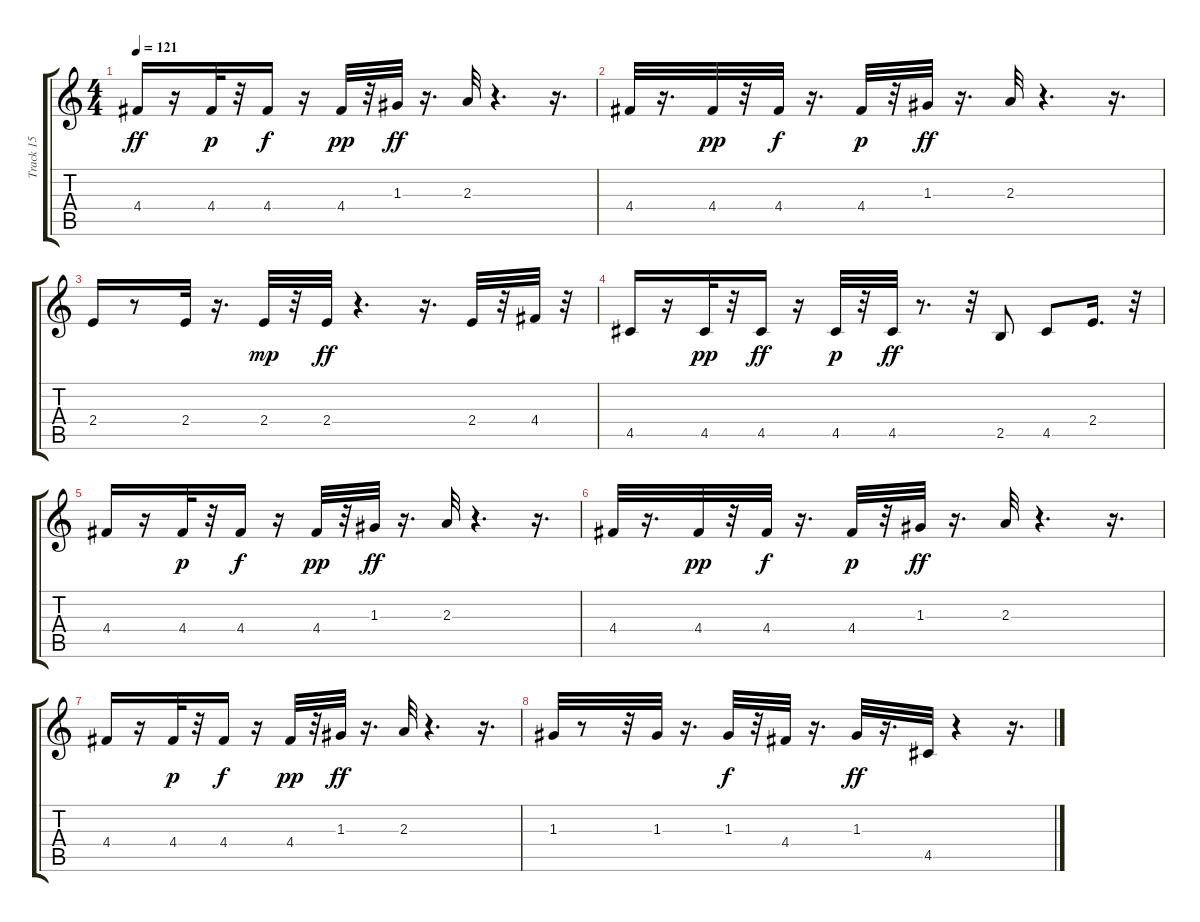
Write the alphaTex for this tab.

\track ("Track 15" "Track 15") {instrument electricguitarmuted}
\staff {score tabs}
\tuning (E4 B3 G3 D3 A2 E2) {hide}
\ts (4 4)
\tempo 121
\clef g2
\ks c
4.4.16{dy ff} r.16 4.4.32{dy p} r.32 4.4.16{dy f} r.16 4.4.32{dy pp} r.32 1.3.32{dy ff} r.16{d} 2.3.32 r.4{d} r.16{d} |
4.4.32 r.16{d} 4.4.32{dy pp} r.32 4.4.32{dy f} r.16{d} 4.4.32{dy p} r.32 1.3.32{dy ff} r.16{d} 2.3.32 r.4{d} r.16{d} |
2.4.16 r.8 2.4.32 r.16{d} 2.4.32{dy mp} r.32 2.4.32{dy ff} r.4{d} r.16{d} 2.4.32 r.32 4.4.32 r.32 |
4.5.16 r.16 4.5.32{dy pp} r.32 4.5.16{dy ff} r.16 4.5.32{dy p} r.32 4.5.32{dy ff} r.8{d} r.32 2.5.8 4.5.8 2.4.16{d} r.32 |
4.4.16 r.16 4.4.32{dy p} r.32 4.4.16{dy f} r.16 4.4.32{dy pp} r.32 1.3.32{dy ff} r.16{d} 2.3.32 r.4{d} r.16{d} |
4.4.32 r.16{d} 4.4.32{dy pp} r.32 4.4.32{dy f} r.16{d} 4.4.32{dy p} r.32 1.3.32{dy ff} r.16{d} 2.3.32 r.4{d} r.16{d} |
4.4.16 r.16 4.4.32{dy p} r.32 4.4.16{dy f} r.16 4.4.32{dy pp} r.32 1.3.32{dy ff} r.16{d} 2.3.32 r.4{d} r.16{d} |
1.3.32 r.8 r.32 1.3.32 r.16{d} 1.3.32{dy f} r.32 4.4.32 r.16{d} 1.3.32{dy ff} r.16{d} 4.5.32 r.4 r.16{d}
